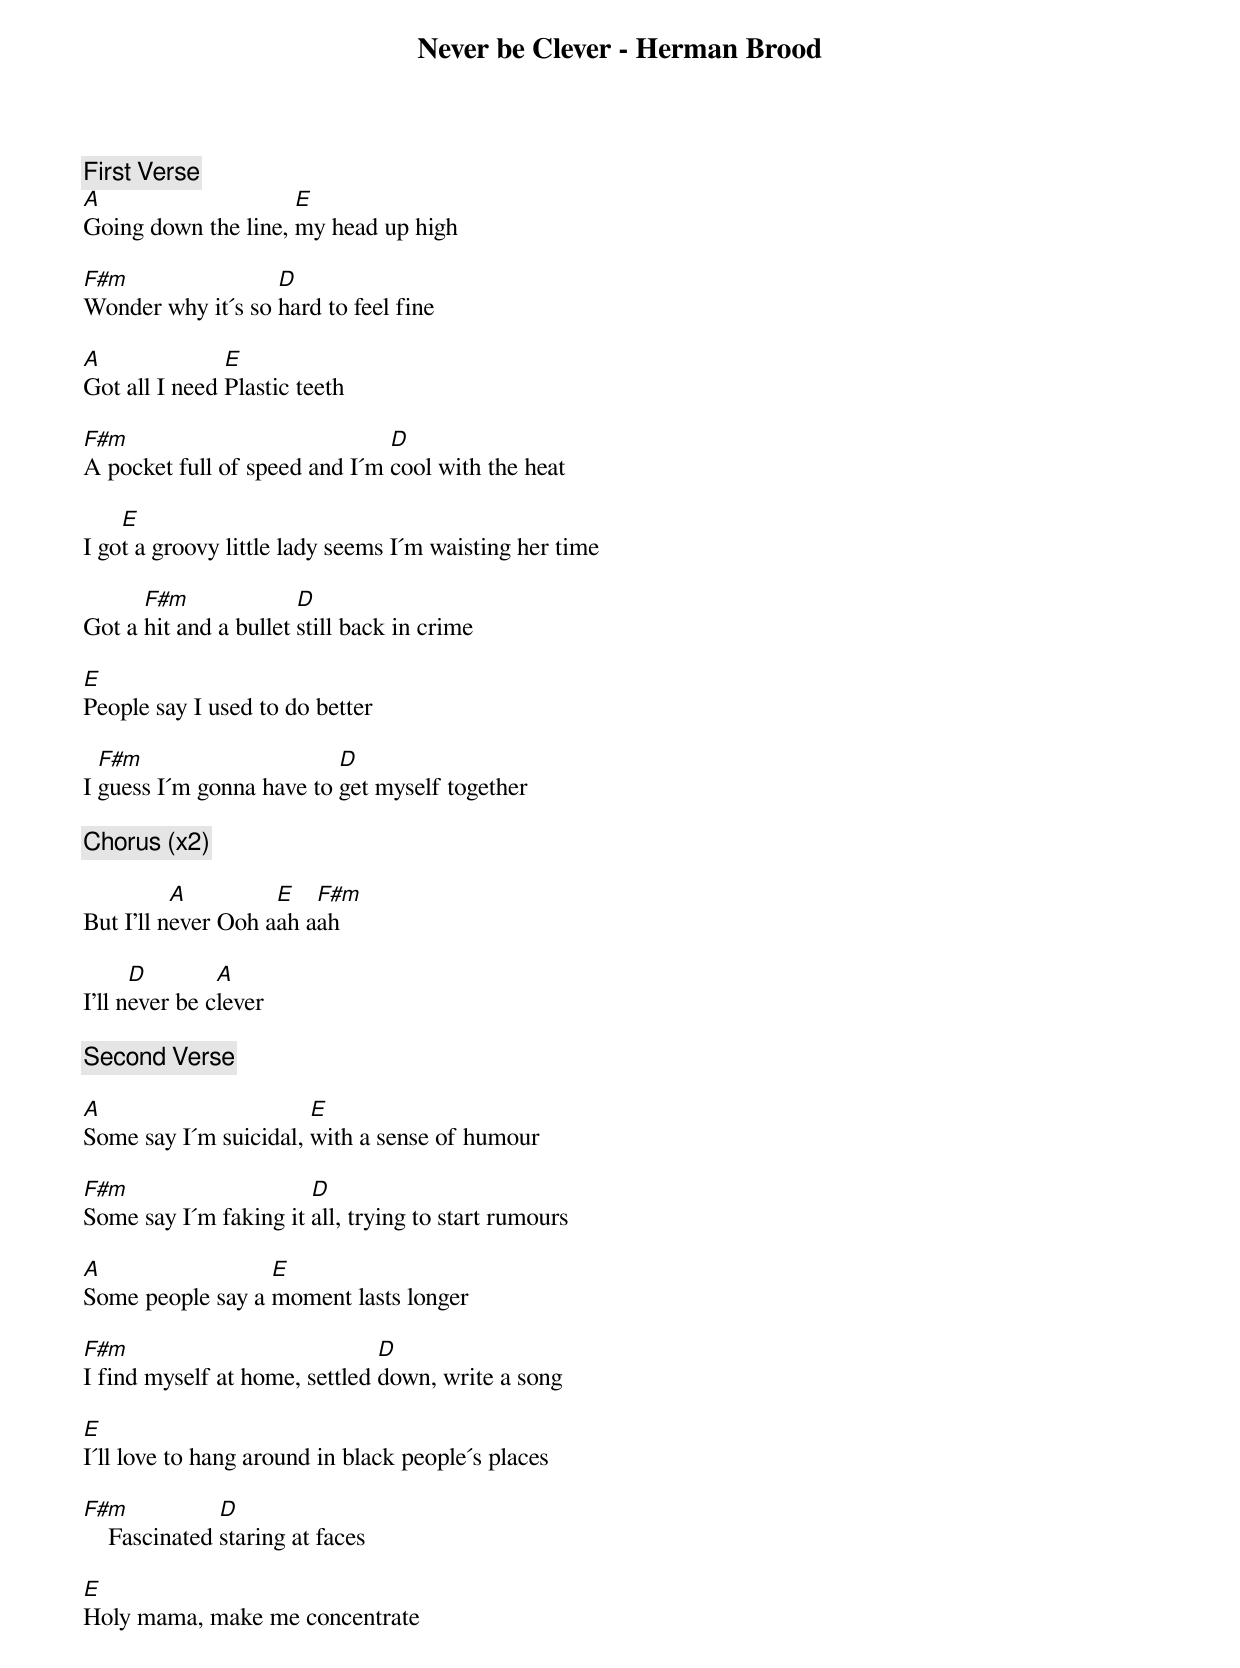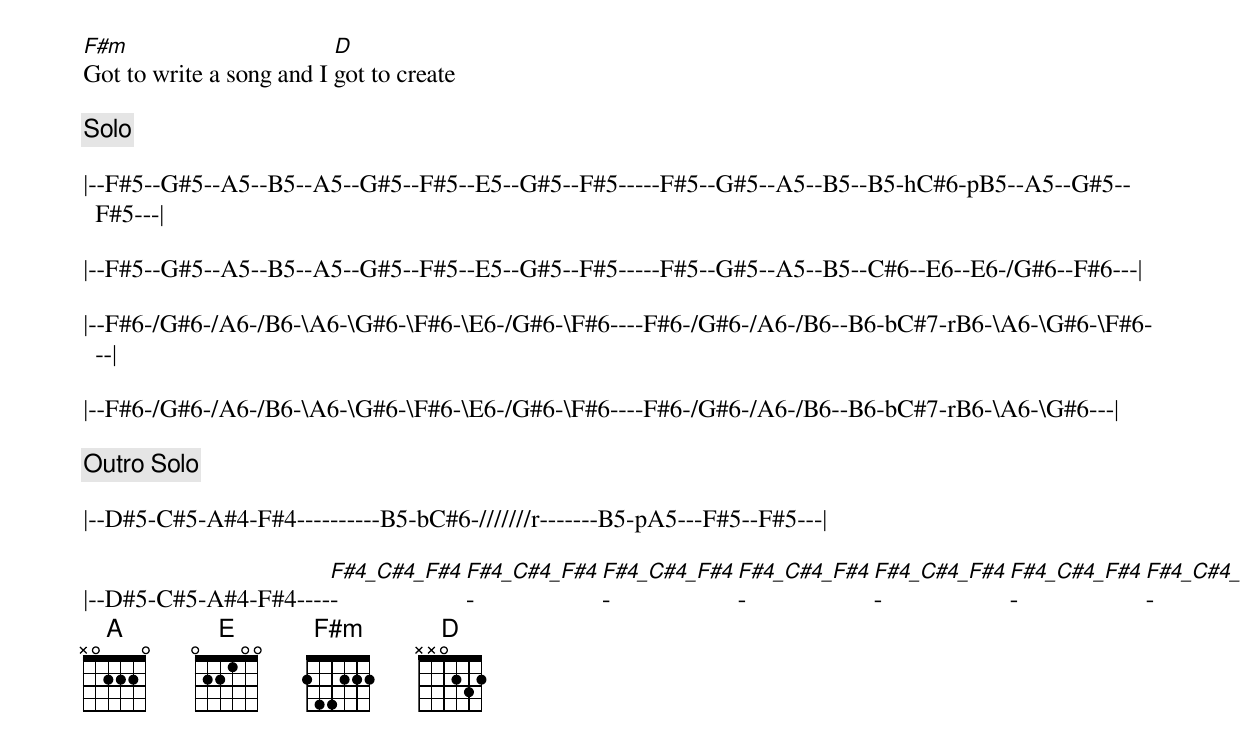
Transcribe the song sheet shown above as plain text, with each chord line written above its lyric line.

Never be Clever - Herman Brood
[First Verse]
A                    E
Going down the line, my head up high

F#m                D
Wonder why it´s so hard to feel fine

A              E
Got all I need Plastic teeth

F#m                            D
A pocket full of speed and I´m cool with the heat

    E
I got a groovy little lady seems I´m waisting her time

      F#m              D
Got a hit and a bullet still back in crime

E
People say I used to do better

  F#m                     D
I guess I´m gonna have to get myself together

[Chorus] (x2)

          A         E   F#m
But I'll never Ooh aah aah

      D        A
I'll never be clever

[Second Verse]

A                      E
Some say I´m suicidal, with a sense of humour

F#m                    D
Some say I´m faking it all, trying to start rumours

A                 E
Some people say a moment lasts longer

F#m                            D
I find myself at home, settled down, write a song

E
I´ll love to hang around in black people´s places

F#m            D
    Fascinated staring at faces

E
Holy mama, make me concentrate

F#m                       D
Got to write a song and I got to create

[Solo]

|--F#5--G#5--A5--B5--A5--G#5--F#5--E5--G#5--F#5-----F#5--G#5--A5--B5--B5-hC#6-pB5--A5--G#5--F#5---|

|--F#5--G#5--A5--B5--A5--G#5--F#5--E5--G#5--F#5-----F#5--G#5--A5--B5--C#6--E6--E6-/G#6--F#6---|

|--F#6-/G#6-/A6-/B6-\A6-\G#6-\F#6-\E6-/G#6-\F#6----F#6-/G#6-/A6-/B6--B6-bC#7-rB6-\A6-\G#6-\F#6---|

|--F#6-/G#6-/A6-/B6-\A6-\G#6-\F#6-\E6-/G#6-\F#6----F#6-/G#6-/A6-/B6--B6-bC#7-rB6-\A6-\G#6---|

[Outro Solo]

|--D#5-C#5-A#4-F#4----------B5-bC#6-///////r-------B5-pA5---F#5--F#5---|

|--D#5-C#5-A#4-F#4----[F#4_C#4_F#4]-[F#4_C#4_F#4]-[F#4_C#4_F#4]-[F#4_C#4_F#4]-[F#4_C#4_F#4]-[F#4_C#4_F#4]-[F#4_C#4_F#4]-[F#4_C#4_F#4]-[F#4_C#4_F#4]--|
